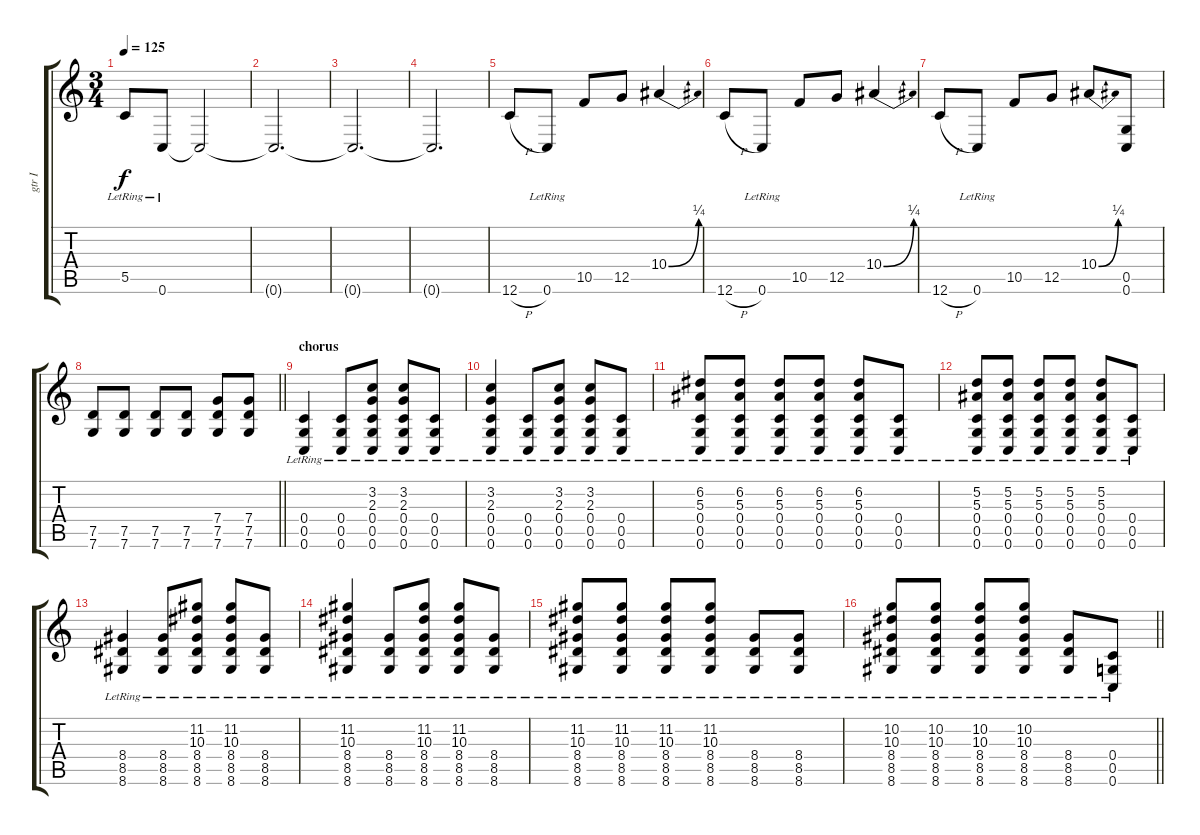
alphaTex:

\track ("gtr I" "gtr I") {instrument electricguitarjazz}
\staff {score tabs}
\tuning (D4 A3 F3 C3 G2 C2) {hide}
\ts (3 4)
\tempo 125
\clef g2
\ks c
5.5{lr}.8{dy f} 0.6{lr}.8 0.6{t}.2 |
0.6{t}.2{d} |
0.6{t}.2{d} |
0.6{t}.2{d} |
12.6{h}.8 0.6{lr}.8 10.5.8 12.5.8 10.4{be (bend 0 0 60 1)}.4 |
12.6{h}.8 0.6{lr}.8 10.5.8 12.5.8 10.4{be (bend 0 0 60 1)}.4 |
12.6{h}.8 0.6{lr}.8 10.5.8 12.5.8 10.4{be (bend 0 0 60 1)}.8 (0.5 0.6).8 |
\barLineRight lightlight
(7.5 7.6).8 (7.5 7.6).8 (7.5 7.6).8 (7.5 7.6).8 (7.4 7.5 7.6).8 (7.4 7.5 7.6).8 |
\section ("" "chorus")
(0.4{lr} 0.5{lr} 0.6{lr}).4 (0.4{lr} 0.5{lr} 0.6{lr}).8 (3.2{lr} 2.3{lr} 0.4{lr} 0.5{lr} 0.6{lr}).8 (3.2{lr} 2.3{lr} 0.4{lr} 0.5{lr} 0.6{lr}).8 (0.4{lr} 0.5{lr} 0.6{lr}).8 |
(3.2{lr} 2.3{lr} 0.4{lr} 0.5{lr} 0.6{lr}).4 (0.4{lr} 0.5{lr} 0.6{lr}).8 (3.2{lr} 2.3{lr} 0.4{lr} 0.5{lr} 0.6{lr}).8 (3.2{lr} 2.3{lr} 0.4{lr} 0.5{lr} 0.6{lr}).8 (0.4{lr} 0.5{lr} 0.6{lr}).8 |
(6.2{lr} 5.3{lr} 0.4{lr} 0.5{lr} 0.6{lr}).8 (6.2{lr} 5.3{lr} 0.4{lr} 0.5{lr} 0.6{lr}).8 (6.2{lr} 5.3{lr} 0.4{lr} 0.5{lr} 0.6{lr}).8 (6.2{lr} 5.3{lr} 0.4{lr} 0.5{lr} 0.6{lr}).8 (6.2{lr} 5.3{lr} 0.4{lr} 0.5{lr} 0.6{lr}).8 (0.4{lr} 0.5{lr} 0.6{lr}).8 |
(5.2{lr} 5.3{lr} 0.4{lr} 0.5{lr} 0.6{lr}).8 (5.2{lr} 5.3{lr} 0.4{lr} 0.5{lr} 0.6{lr}).8 (5.2{lr} 5.3{lr} 0.4{lr} 0.5{lr} 0.6{lr}).8 (5.2{lr} 5.3{lr} 0.4{lr} 0.5{lr} 0.6{lr}).8 (5.2{lr} 5.3{lr} 0.4{lr} 0.5{lr} 0.6{lr}).8 (0.4{lr} 0.5{lr} 0.6{lr}).8 |
(8.4{lr} 8.5{lr} 8.6{lr}).4 (8.4{lr} 8.5{lr} 8.6{lr}).8 (11.2{lr} 10.3{lr} 8.4{lr} 8.5{lr} 8.6{lr}).8 (11.2{lr} 10.3{lr} 8.4{lr} 8.5{lr} 8.6{lr}).8 (8.4{lr} 8.5{lr} 8.6{lr}).8 |
(11.2{lr} 10.3{lr} 8.4{lr} 8.5{lr} 8.6{lr}).4 (8.4{lr} 8.5{lr} 8.6{lr}).8 (11.2{lr} 10.3{lr} 8.4{lr} 8.5{lr} 8.6{lr}).8 (11.2{lr} 10.3{lr} 8.4{lr} 8.5{lr} 8.6{lr}).8 (8.4{lr} 8.5{lr} 8.6{lr}).8 |
(11.2{lr} 10.3{lr} 8.4{lr} 8.5{lr} 8.6{lr}).8 (11.2{lr} 10.3{lr} 8.4{lr} 8.5{lr} 8.6{lr}).8 (11.2{lr} 10.3{lr} 8.4{lr} 8.5{lr} 8.6{lr}).8 (11.2{lr} 10.3{lr} 8.4{lr} 8.5{lr} 8.6{lr}).8 (8.4{lr} 8.5{lr} 8.6{lr}).8 (8.4{lr} 8.5{lr} 8.6{lr}).8 |
\barLineRight lightlight
(10.2{lr} 10.3{lr} 8.4{lr} 8.5{lr} 8.6{lr}).8 (10.2{lr} 10.3{lr} 8.4{lr} 8.5{lr} 8.6{lr}).8 (10.2{lr} 10.3{lr} 8.4{lr} 8.5{lr} 8.6{lr}).8 (10.2{lr} 10.3{lr} 8.4{lr} 8.5{lr} 8.6{lr}).8 (8.4{lr} 8.5{lr} 8.6{lr}).8 (0.4{lr} 0.5{lr} 0.6{lr}).8
